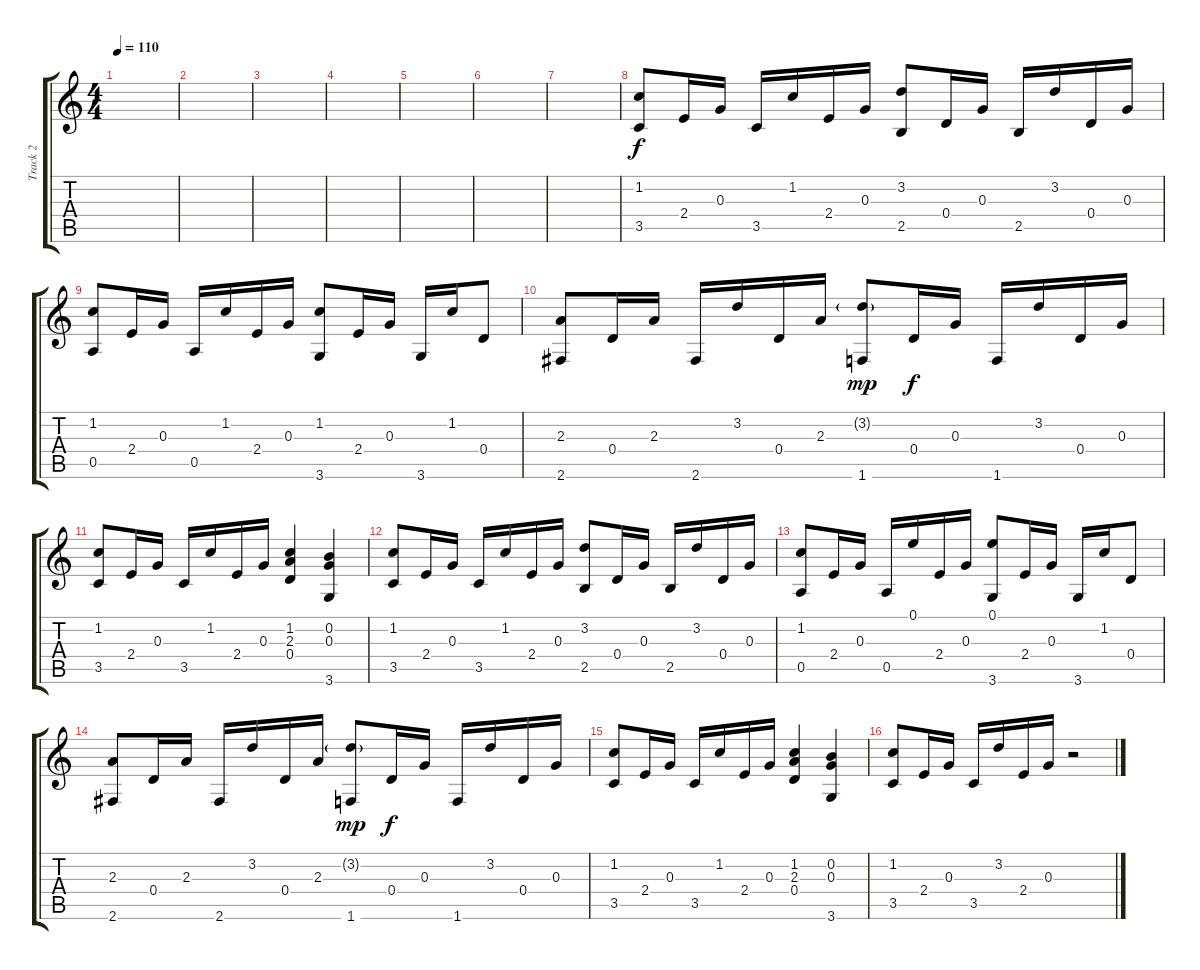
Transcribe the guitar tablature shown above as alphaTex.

\track ("Track 2" "Track 2") {instrument acousticguitarsteel}
\staff {score tabs}
\tuning (E4 B3 G3 D3 A2 E2) {hide}
\ts (4 4)
\tempo 110
\clef g2
\ks c
|
|
|
|
|
|
|
(1.2 3.5).8 2.4.16 0.3.16 3.5.16 1.2.16 2.4.16 0.3.16 (3.2 2.5).8 0.4.16 0.3.16 2.5.16 3.2.16 0.4.16 0.3.16 |
(1.2 0.5).8 2.4.16 0.3.16 0.5.16 1.2.16 2.4.16 0.3.16 (1.2 3.6).8 2.4.16 0.3.16 3.6.16 1.2.16 0.4.8 |
(2.3 2.6).8 0.4.16 2.3.16 2.6.16 3.2.16 0.4.16 2.3.16 (3.2{g} 1.6).8{dy mp} 0.4.16{dy f} 0.3.16 1.6.16 3.2.16 0.4.16 0.3.16 |
(1.2 3.5).8 2.4.16 0.3.16 3.5.16 1.2.16 2.4.16 0.3.16 (1.2 2.3 0.4).4 (0.2 0.3 3.6).4 |
(1.2 3.5).8 2.4.16 0.3.16 3.5.16 1.2.16 2.4.16 0.3.16 (3.2 2.5).8 0.4.16 0.3.16 2.5.16 3.2.16 0.4.16 0.3.16 |
(1.2 0.5).8 2.4.16 0.3.16 0.5.16 0.1.16 2.4.16 0.3.16 (0.1 3.6).8 2.4.16 0.3.16 3.6.16 1.2.16 0.4.8 |
(2.3 2.6).8 0.4.16 2.3.16 2.6.16 3.2.16 0.4.16 2.3.16 (3.2{g} 1.6).8{dy mp} 0.4.16{dy f} 0.3.16 1.6.16 3.2.16 0.4.16 0.3.16 |
(1.2 3.5).8 2.4.16 0.3.16 3.5.16 1.2.16 2.4.16 0.3.16 (1.2 2.3 0.4).4 (0.2 0.3 3.6).4 |
(1.2 3.5).8 2.4.16 0.3.16 3.5.16 3.2.16 2.4.16 0.3.16 r.2
